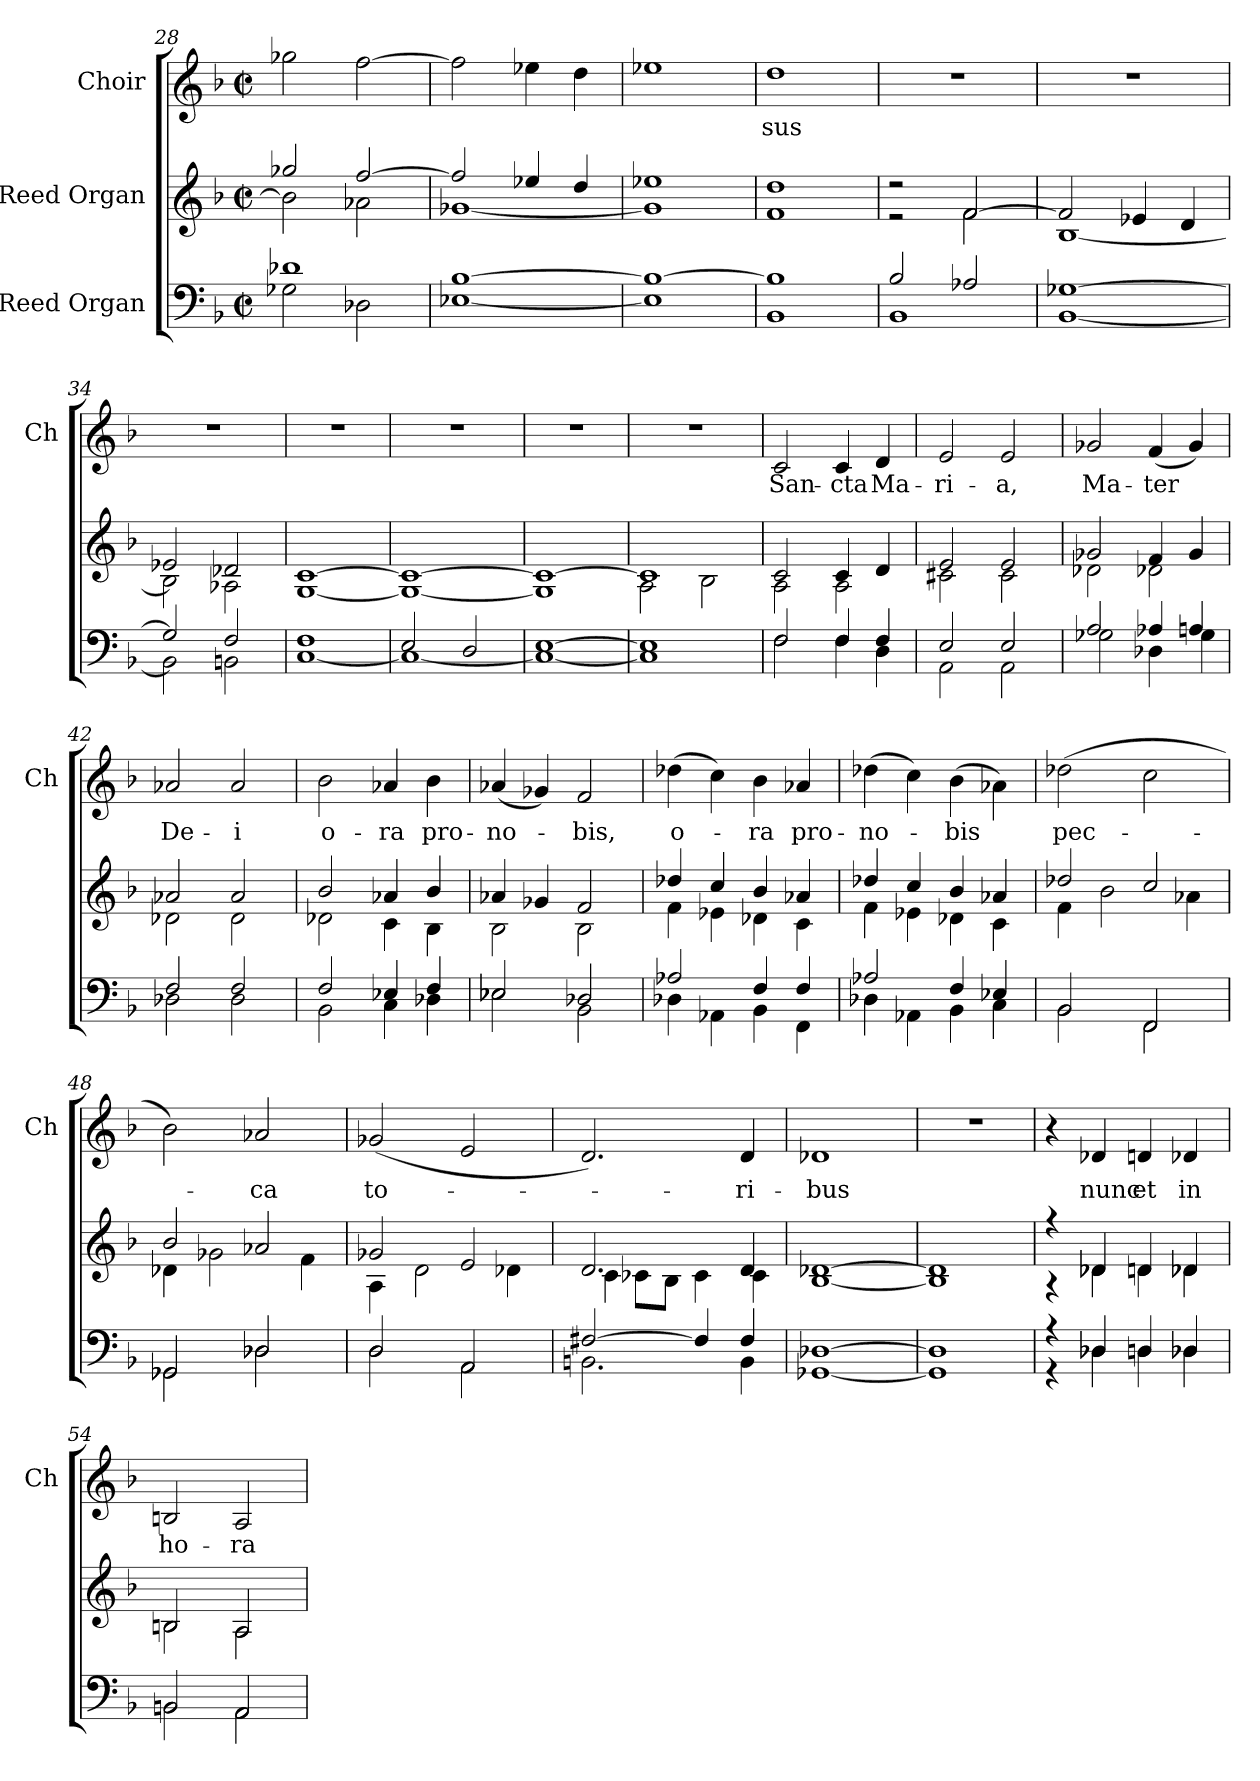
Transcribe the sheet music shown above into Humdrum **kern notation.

**kern	**kern	**kern	**text
*part3	*part2	*part1	*part1
*staff3	*staff2	*staff1	*staff1
*I"Reed Organ	*I"Reed Organ	*I"Choir	*
*	*	*I'Ch	*
*clefF4	*clefG2	*clefG2	*
*k[b-]	*k[b-]	*k[b-]	*
*F:	*F:	*F:	*
*M2/2	*M2/2	*M2/2	*
*met(c|)	*met(c|)	*met(c|)	*
=28	=28	=28	=28
*^	*^	*	*
1d-X	2G-X\	2gg-X/	2b-\]	2gg-X\	.
.	2D-X\	[2ff/	2a-X\	[2ff\	.
!!LO:LB:g=z
=29	=29	=29	=29	=29	=29
[1B-	[1E-X	2ff/]	[1g-X	2ff\]	.
.	.	4ee-X/	.	4ee-X\	.
.	.	4dd/	.	4dd\	.
=30	=30	=30	=30	=30	=30
1B-_	1E-]	1ee-X	1g-]	1ee-X	.
=31	=31	=31	=31	=31	=31
1B-]	1BB-	1dd	1f	1dd	-sus
=32	=32	=32	=32	=32	=32
2B-/	1BB-	2r	2r	1r	.
2A-X/	.	[2f/	2f\	.	.
=33	=33	=33	=33	=33	=33
[1G-X	[1BB-	2f/]	[1B-	1r	.
.	.	4e-X/	.	.	.
.	.	4d/	.	.	.
=34	=34	=34	=34	=34	=34
2G-/]	2BB-\]	2e-X/	2B-\]	1r	.
2F/	2BBn\	2d-X/	2A-X\	.	.
=35	=35	=35	=35	=35	=35
1F	[1C	[1c	[1G	1r	.
=36	=36	=36	=36	=36	=36
2E/	1C_	1c_	1G_	1r	.
2D/	.	.	.	.	.
=37	=37	=37	=37	=37	=37
[1E	1C_	1c_	1G]	1r	.
=38	=38	=38	=38	=38	=38
1E]	1C]	1c]	2A\	1r	.
.	.	.	2B-\	.	.
=39	=39	=39	=39	=39	=39
2F/	2F\	2c/	2A\	2c/	San-
4F/	4F\	4c/	2A\	4c/	-cta
4F/	4D\	4d/	.	4d/	Ma-
=40	=40	=40	=40	=40	=40
2E/	2AA\	2e/	2c#X\	2e/	-ri-
2E/	2AA\	2e/	2c#\	2e/	-a,
=41	=41	=41	=41	=41	=41
2A/	2G-X\	2g-X/	2d-X\	2g-X/	Ma-
4A-X/	4D-X\	4f/	2d-X\	(4f/	-ter
4An/	4G-\	4g-/	.	4g-/)	.
=42	=42	=42	=42	=42	=42
2F/	2D-X\	2a-X/	2d-X\	2a-X/	De-
2F/	2D-\	2a-/	2d-\	2a-/	-i
!!LO:PB:g=z
=43	=43	=43	=43	=43	=43
2F/	2BB-\	2b-/	2d-X\	2b-\	o-
4E-X/	4C\	4a-X/	4c\	4a-X/	-ra
4F/	4D-X\	4b-/	4B-\	4b-\	pro-
=44	=44	=44	=44	=44	=44
2E-X/	2E-\	4a-X/	2B-\	(4a-X/	-no-
.	.	4g-X/	.	4g-X/)	.
2D-X/	2BB-\	2f/	2B-\	2f/	bis,
=45	=45	=45	=45	=45	=45
2A-X/	4D-X\	4dd-X/	4f\	(4dd-X\	o-
.	4AA-X\	4cc/	4e-X\	4cc\)	.
4F/	4BB-\	4b-/	4d-X\	4b-\	-ra
4F/	4FF\	4a-X/	4c\	4a-X/	pro-
=46	=46	=46	=46	=46	=46
2A-X/	4D-X\	4dd-X/	4f\	(4dd-X\	-no-
.	4AA-X\	4cc/	4e-X\	4cc\)	.
4F/	4BB-\	4b-/	4d-X\	(4b-\	-bis
4E-X/	4C\	4a-X/	4c\	4a-X\)	.
=47	=47	=47	=47	=47	=47
2BB-/	2BB-\	2dd-X/	4f\	(2dd-X\	pec-
.	.	.	2b-\	.	.
2FF/	2FF\	2cc/	.	2cc\	.
.	.	.	4a-X\	.	.
=48	=48	=48	=48	=48	=48
2GG-X/	2GG-\	2b-/	4d-X\	2b-\)	.
.	.	.	2g-X\	.	.
2D-X/	2D-\	2a-X/	.	2a-X/	-ca
.	.	.	4f\	.	.
=49	=49	=49	=49	=49	=49
2D/	2D\	2g-X/	4A\	(2g-X/	to-
.	.	.	2d\	.	.
2AA/	2AA\	2e/	.	2e/	.
.	.	.	4d-X\	.	.
!!LO:LB:g=z
=50	=50	=50	=50	=50	=50
[2F#X/	2.BBn\	2.d/	4c\	2.d/)	.
.	.	.	8c-X\L	.	.
.	.	.	8B-\J	.	.
4F#/]	.	.	4c-\	.	.
4F#/	4BB\	4d/	4c-\	4d/	-ri-
=51	=51	=51	=51	=51	=51
[1D-X	[1GG-X	[1d-X	[1B-	1d-X	-bus
=52	=52	=52	=52	=52	=52
1D-]	1GG-]	1d-]	1B-]	1r	.
=53	=53	=53	=53	=53	=53
4r	4r	4r	4r	4r	.
4D-X/	4D-\	4d-X/	4d-\	4d-X/	nunc
4Dn/	4D\	4dn/	4d\	4dn/	et
4D-X/	4D-\	4d-X/	4d-\	4d-X/	in
=54	=54	=54	=54	=54	=54
2BBn/	2BB\	2Bn/	2B\	2Bn/	ho-
2AA/	2AA\	2A/	2A\	2A/	-ra
*v	*v	*	*	*	*
*	*v	*v	*	*
=	=	=	=
*-	*-	*-	*-
